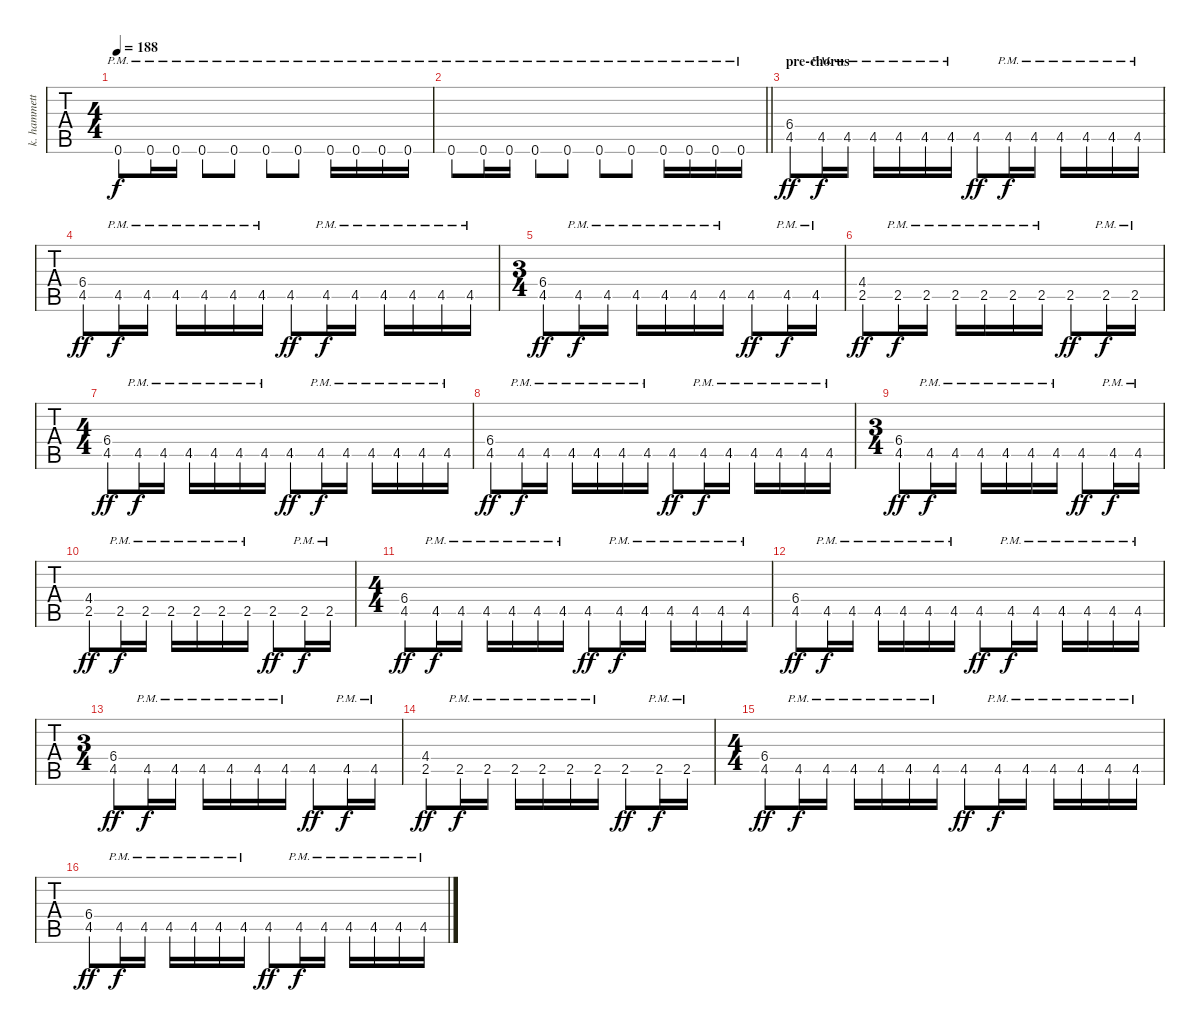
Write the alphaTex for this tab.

\track ("k. hammett - rhythm guitar" "k. hammett") {instrument distortionguitar}
\staff {tabs}
\tuning (E4 B3 G3 D3 A2 E2) {hide}
\ts (4 4)
\tempo 188
\clef g2
\ks c
0.6{pm}.8{dy f} 0.6{pm}.16 0.6{pm}.16 0.6{pm}.8 0.6{pm}.8 0.6{pm}.8 0.6{pm}.8 0.6{pm}.16 0.6{pm}.16 0.6{pm}.16 0.6{pm}.16 |
\barLineRight lightlight
0.6{pm}.8 0.6{pm}.16 0.6{pm}.16 0.6{pm}.8 0.6{pm}.8 0.6{pm}.8 0.6{pm}.8 0.6{pm}.16 0.6{pm}.16 0.6{pm}.16 0.6{pm}.16 |
\section ("" "pre-chorus")
(6.4{ac} 4.5{ac}).8{dy ff} 4.5{pm}.16{dy f} 4.5{pm}.16 4.5{pm}.16 4.5{pm}.16 4.5{pm}.16 4.5{pm}.16 4.5{ac}.8{dy ff} 4.5{pm}.16{dy f} 4.5{pm}.16 4.5{pm}.16 4.5{pm}.16 4.5{pm}.16 4.5{pm}.16 |
(6.4{ac} 4.5{ac}).8{dy ff} 4.5{pm}.16{dy f} 4.5{pm}.16 4.5{pm}.16 4.5{pm}.16 4.5{pm}.16 4.5{pm}.16 4.5{ac}.8{dy ff} 4.5{pm}.16{dy f} 4.5{pm}.16 4.5{pm}.16 4.5{pm}.16 4.5{pm}.16 4.5{pm}.16 |
\ts (3 4)
(6.4{ac} 4.5{ac}).8{dy ff} 4.5{pm}.16{dy f} 4.5{pm}.16 4.5{pm}.16 4.5{pm}.16 4.5{pm}.16 4.5{pm}.16 4.5{ac}.8{dy ff} 4.5{pm}.16{dy f} 4.5{pm}.16 |
(4.4{ac} 2.5{ac}).8{dy ff} 2.5{pm}.16{dy f} 2.5{pm}.16 2.5{pm}.16 2.5{pm}.16 2.5{pm}.16 2.5{pm}.16 2.5{ac}.8{dy ff} 2.5{pm}.16{dy f} 2.5{pm}.16 |
\ts (4 4)
(6.4{ac} 4.5{ac}).8{dy ff} 4.5{pm}.16{dy f} 4.5{pm}.16 4.5{pm}.16 4.5{pm}.16 4.5{pm}.16 4.5{pm}.16 4.5{ac}.8{dy ff} 4.5{pm}.16{dy f} 4.5{pm}.16 4.5{pm}.16 4.5{pm}.16 4.5{pm}.16 4.5{pm}.16 |
(6.4{ac} 4.5{ac}).8{dy ff} 4.5{pm}.16{dy f} 4.5{pm}.16 4.5{pm}.16 4.5{pm}.16 4.5{pm}.16 4.5{pm}.16 4.5{ac}.8{dy ff} 4.5{pm}.16{dy f} 4.5{pm}.16 4.5{pm}.16 4.5{pm}.16 4.5{pm}.16 4.5{pm}.16 |
\ts (3 4)
(6.4{ac} 4.5{ac}).8{dy ff} 4.5{pm}.16{dy f} 4.5{pm}.16 4.5{pm}.16 4.5{pm}.16 4.5{pm}.16 4.5{pm}.16 4.5{ac}.8{dy ff} 4.5{pm}.16{dy f} 4.5{pm}.16 |
(4.4{ac} 2.5{ac}).8{dy ff} 2.5{pm}.16{dy f} 2.5{pm}.16 2.5{pm}.16 2.5{pm}.16 2.5{pm}.16 2.5{pm}.16 2.5{ac}.8{dy ff} 2.5{pm}.16{dy f} 2.5{pm}.16 |
\ts (4 4)
(6.4{ac} 4.5{ac}).8{dy ff} 4.5{pm}.16{dy f} 4.5{pm}.16 4.5{pm}.16 4.5{pm}.16 4.5{pm}.16 4.5{pm}.16 4.5{ac}.8{dy ff} 4.5{pm}.16{dy f} 4.5{pm}.16 4.5{pm}.16 4.5{pm}.16 4.5{pm}.16 4.5{pm}.16 |
(6.4{ac} 4.5{ac}).8{dy ff} 4.5{pm}.16{dy f} 4.5{pm}.16 4.5{pm}.16 4.5{pm}.16 4.5{pm}.16 4.5{pm}.16 4.5{ac}.8{dy ff} 4.5{pm}.16{dy f} 4.5{pm}.16 4.5{pm}.16 4.5{pm}.16 4.5{pm}.16 4.5{pm}.16 |
\ts (3 4)
(6.4{ac} 4.5{ac}).8{dy ff} 4.5{pm}.16{dy f} 4.5{pm}.16 4.5{pm}.16 4.5{pm}.16 4.5{pm}.16 4.5{pm}.16 4.5{ac}.8{dy ff} 4.5{pm}.16{dy f} 4.5{pm}.16 |
(4.4{ac} 2.5{ac}).8{dy ff} 2.5{pm}.16{dy f} 2.5{pm}.16 2.5{pm}.16 2.5{pm}.16 2.5{pm}.16 2.5{pm}.16 2.5{ac}.8{dy ff} 2.5{pm}.16{dy f} 2.5{pm}.16 |
\ts (4 4)
(6.4{ac} 4.5{ac}).8{dy ff} 4.5{pm}.16{dy f} 4.5{pm}.16 4.5{pm}.16 4.5{pm}.16 4.5{pm}.16 4.5{pm}.16 4.5{ac}.8{dy ff} 4.5{pm}.16{dy f} 4.5{pm}.16 4.5{pm}.16 4.5{pm}.16 4.5{pm}.16 4.5{pm}.16 |
(6.4{ac} 4.5{ac}).8{dy ff} 4.5{pm}.16{dy f} 4.5{pm}.16 4.5{pm}.16 4.5{pm}.16 4.5{pm}.16 4.5{pm}.16 4.5{ac}.8{dy ff} 4.5{pm}.16{dy f} 4.5{pm}.16 4.5{pm}.16 4.5{pm}.16 4.5{pm}.16 4.5{pm}.16
